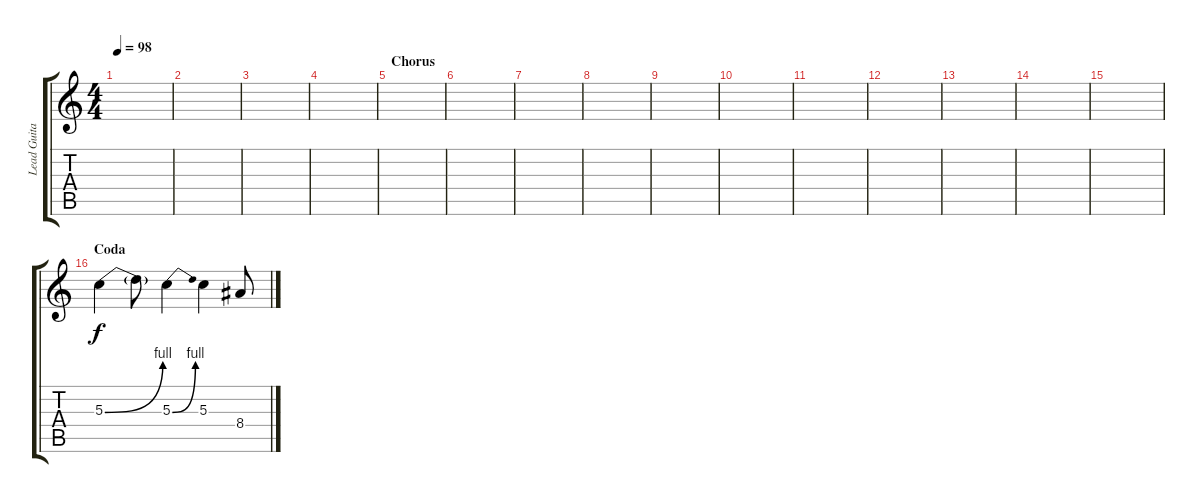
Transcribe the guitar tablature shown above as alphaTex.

\track ("Lead Guitar" "Lead Guita") {instrument electricguitarjazz}
\staff {score tabs}
\tuning (E4 B3 G3 D3 A2 E2) {hide}
\ts (4 4)
\tempo 98
\clef g2
\ks c
|
|
|
|
\section ("" "Chorus")
|
|
|
|
|
|
|
|
|
|
|
\section ("" "Coda")
5.3{be (bend 0 0 60 4)}.4{volume 15 instrument distortionguitar} 5.3{t}.8 5.3{be (bend 0 0 60 4)}.4 5.3.4 8.4.8
